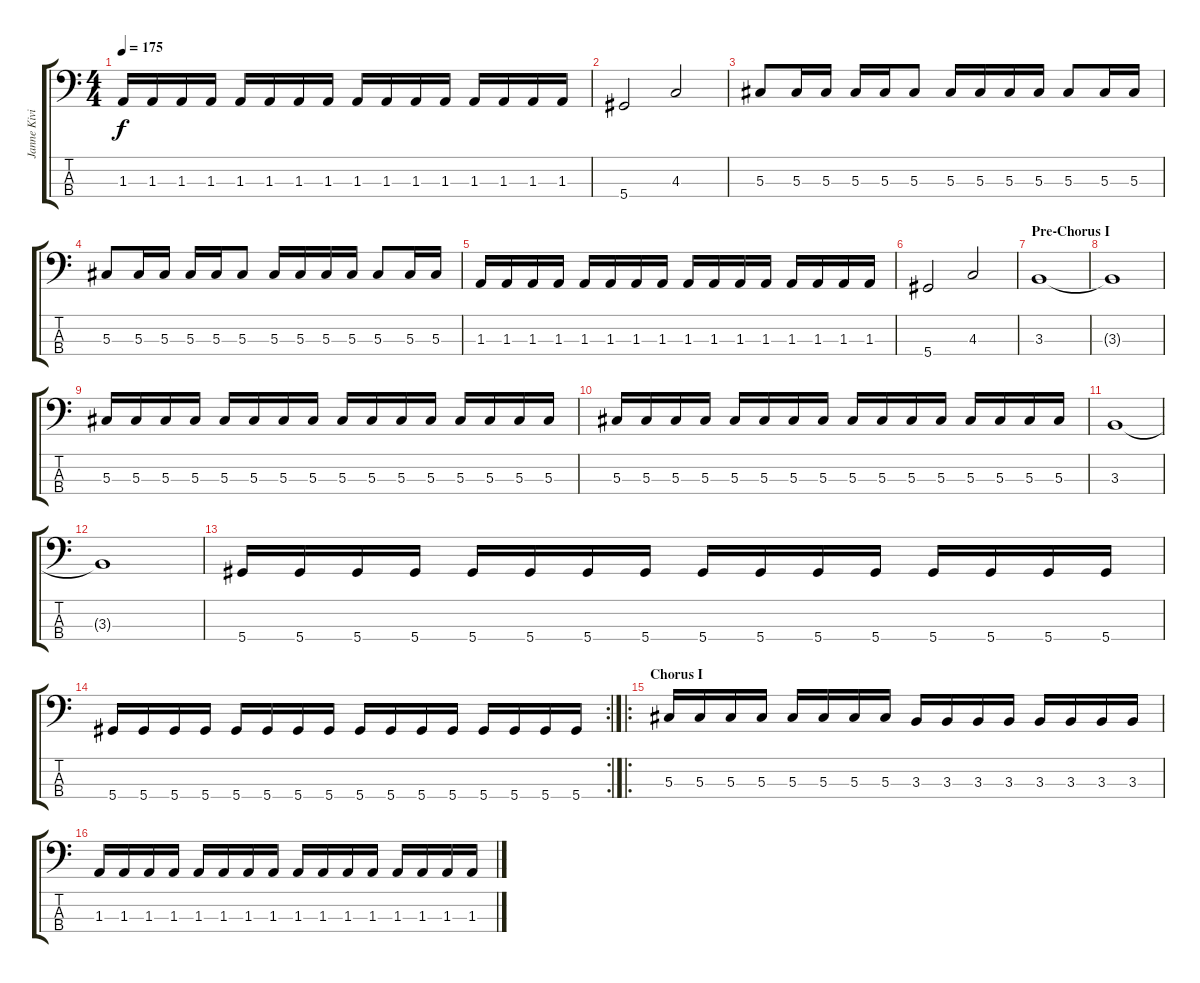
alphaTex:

\track ("Janne Kivilahti" "Janne Kivi") {instrument electricbasspick}
\staff {score tabs}
\tuning (Gb2 Db2 Ab1 Eb1) {hide}
\ts (4 4)
\tempo 175
\clef f4
\ks c
1.3.16{dy f} 1.3.16 1.3.16 1.3.16 1.3.16 1.3.16 1.3.16 1.3.16 1.3.16 1.3.16 1.3.16 1.3.16 1.3.16 1.3.16 1.3.16 1.3.16 |
5.4.2 4.3.2 |
5.3.8 5.3.16 5.3.16 5.3.16 5.3.16 5.3.8 5.3.16 5.3.16 5.3.16 5.3.16 5.3.8 5.3.16 5.3.16 |
5.3.8 5.3.16 5.3.16 5.3.16 5.3.16 5.3.8 5.3.16 5.3.16 5.3.16 5.3.16 5.3.8 5.3.16 5.3.16 |
1.3.16 1.3.16 1.3.16 1.3.16 1.3.16 1.3.16 1.3.16 1.3.16 1.3.16 1.3.16 1.3.16 1.3.16 1.3.16 1.3.16 1.3.16 1.3.16 |
5.4.2 4.3.2 |
\section ("" "Pre-Chorus I")
3.3.1 |
3.3{t}.1 |
5.3.16 5.3.16 5.3.16 5.3.16 5.3.16 5.3.16 5.3.16 5.3.16 5.3.16 5.3.16 5.3.16 5.3.16 5.3.16 5.3.16 5.3.16 5.3.16 |
5.3.16 5.3.16 5.3.16 5.3.16 5.3.16 5.3.16 5.3.16 5.3.16 5.3.16 5.3.16 5.3.16 5.3.16 5.3.16 5.3.16 5.3.16 5.3.16 |
3.3.1 |
3.3{t}.1 |
5.4.16 5.4.16 5.4.16 5.4.16 5.4.16 5.4.16 5.4.16 5.4.16 5.4.16 5.4.16 5.4.16 5.4.16 5.4.16 5.4.16 5.4.16 5.4.16 |
\rc 2
5.4.16 5.4.16 5.4.16 5.4.16 5.4.16 5.4.16 5.4.16 5.4.16 5.4.16 5.4.16 5.4.16 5.4.16 5.4.16 5.4.16 5.4.16 5.4.16 |
\ro
\section ("" "Chorus I")
5.3.16 5.3.16 5.3.16 5.3.16 5.3.16 5.3.16 5.3.16 5.3.16 3.3.16 3.3.16 3.3.16 3.3.16 3.3.16 3.3.16 3.3.16 3.3.16 |
1.3.16 1.3.16 1.3.16 1.3.16 1.3.16 1.3.16 1.3.16 1.3.16 1.3.16 1.3.16 1.3.16 1.3.16 1.3.16 1.3.16 1.3.16 1.3.16
